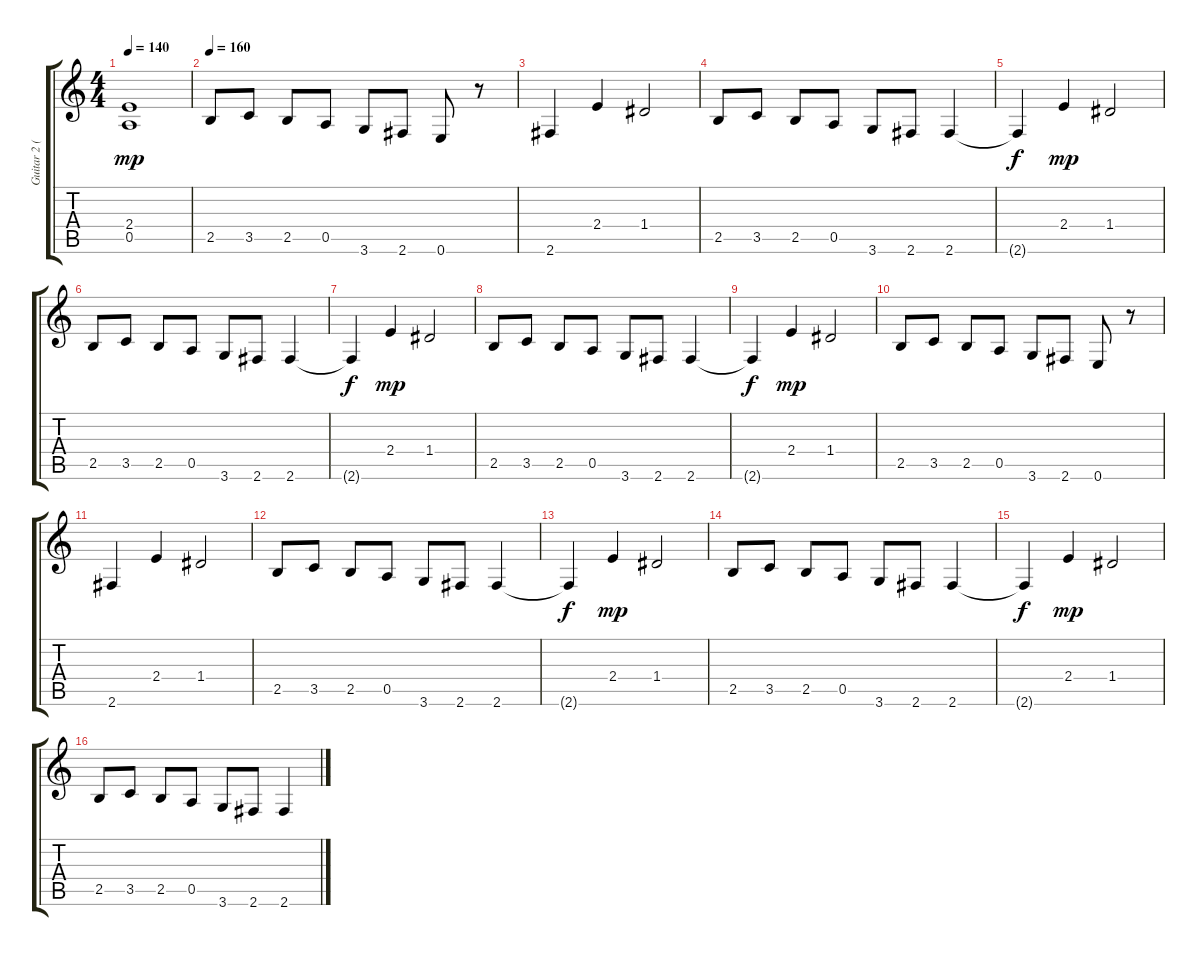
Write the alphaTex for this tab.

\track ("Guitar 2 (Lead)           " "Guitar 2 (") {instrument distortionguitar}
\staff {score tabs}
\tuning (E4 B3 G3 D3 A2 E2) {hide}
\ts (4 4)
\tempo 140
\clef g2
\ks c
(2.4 0.5).1{dy mp} |
\tempo 160
2.5.8 3.5.8 2.5.8 0.5.8 3.6.8 2.6.8 0.6.8 r.8 |
2.6.4 2.4.4 1.4.2 |
2.5.8 3.5.8 2.5.8 0.5.8 3.6.8 2.6.8 2.6.4 |
2.6{t}.4{dy f} 2.4.4{dy mp} 1.4.2 |
2.5.8 3.5.8 2.5.8 0.5.8 3.6.8 2.6.8 2.6.4 |
2.6{t}.4{dy f} 2.4.4{dy mp} 1.4.2 |
2.5.8 3.5.8 2.5.8 0.5.8 3.6.8 2.6.8 2.6.4 |
2.6{t}.4{dy f} 2.4.4{dy mp} 1.4.2 |
2.5.8 3.5.8 2.5.8 0.5.8 3.6.8 2.6.8 0.6.8 r.8 |
2.6.4 2.4.4 1.4.2 |
2.5.8 3.5.8 2.5.8 0.5.8 3.6.8 2.6.8 2.6.4 |
2.6{t}.4{dy f} 2.4.4{dy mp} 1.4.2 |
2.5.8 3.5.8 2.5.8 0.5.8 3.6.8 2.6.8 2.6.4 |
2.6{t}.4{dy f} 2.4.4{dy mp} 1.4.2 |
2.5.8 3.5.8 2.5.8 0.5.8 3.6.8 2.6.8 2.6.4
